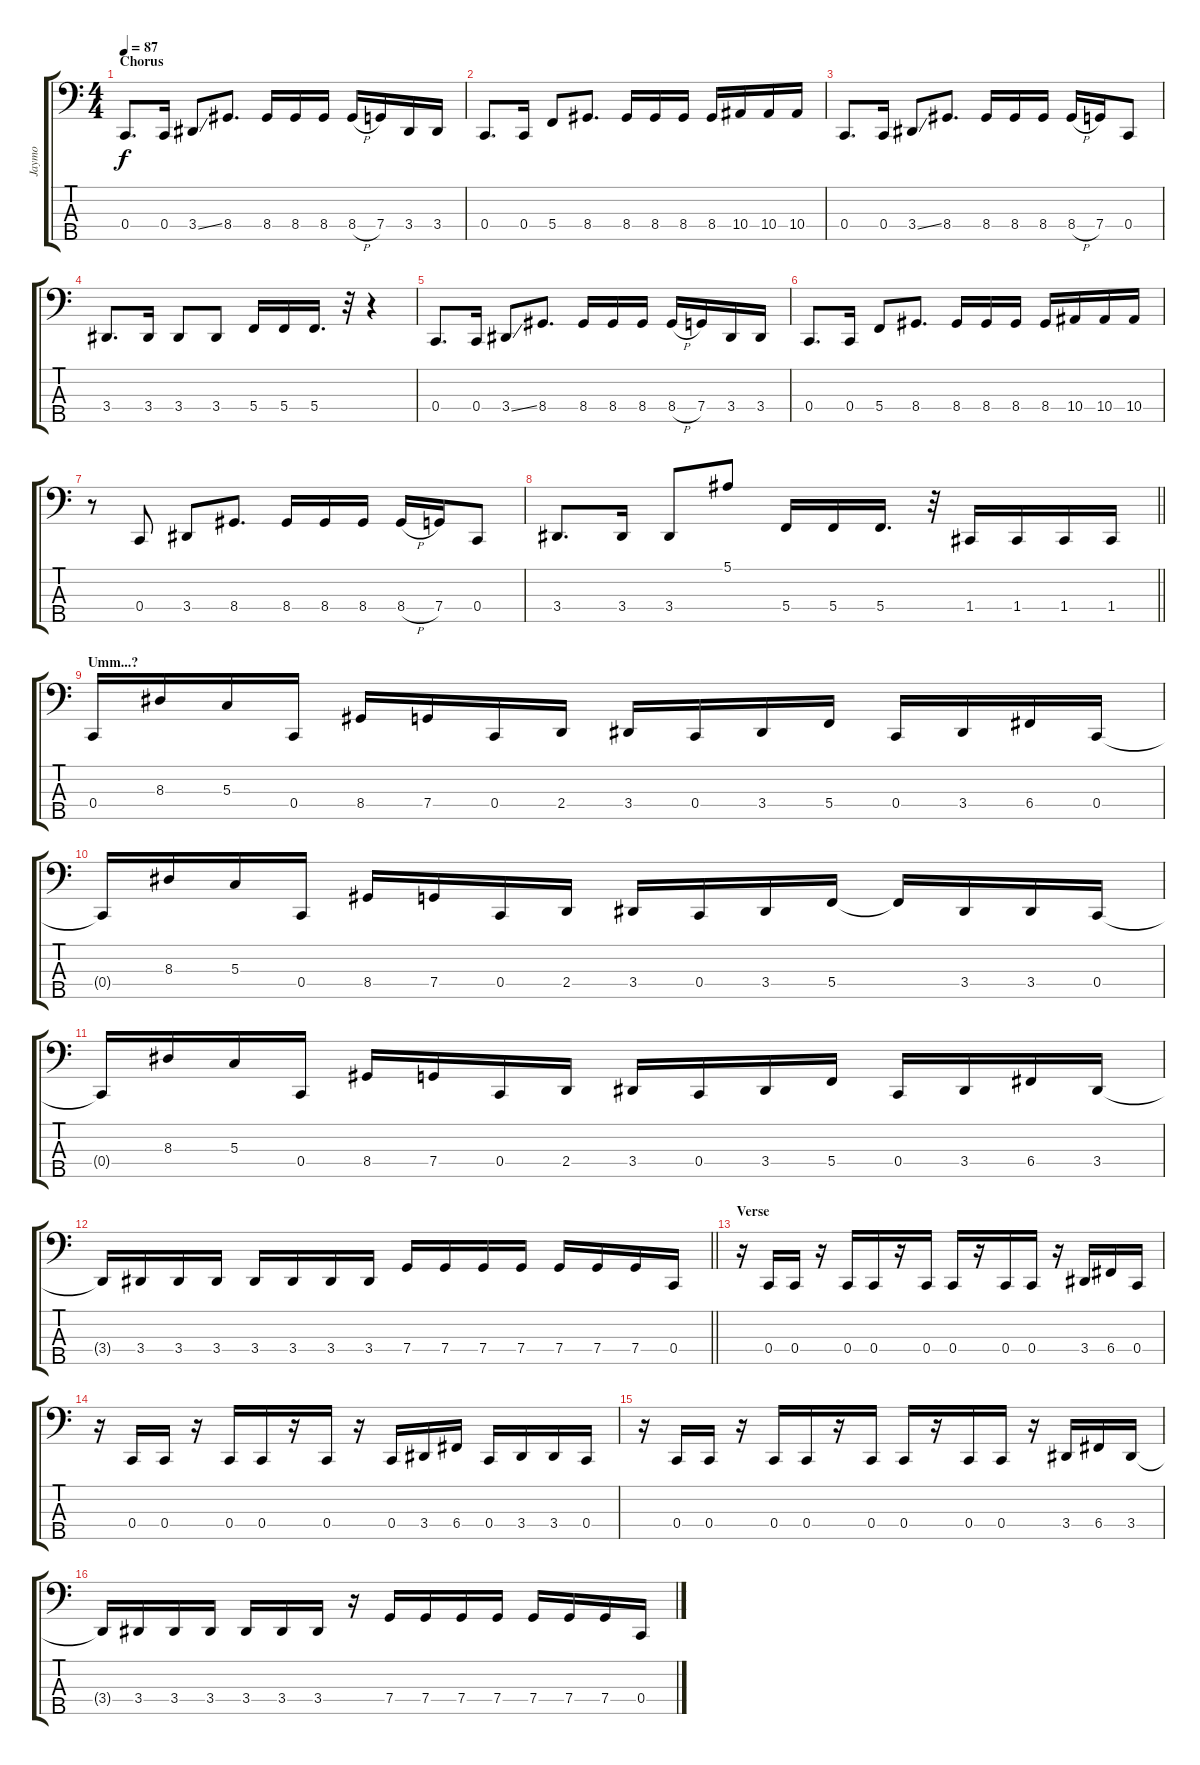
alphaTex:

\track ("Jaymo" "Jaymo") {instrument electricbassfinger}
\staff {score tabs}
\tuning (F2 C2 G1 C1 A0) {hide}
\ts (4 4)
\section ("" "Chorus")
\tempo 87
\clef f4
\ks c
0.4.8{d dy f} 0.4.16 3.4{ss}.8 8.4.8{d} 8.4.16 8.4.16 8.4.16 8.4{h}.16 7.4.16 3.4.16 3.4.16 |
0.4.8{d} 0.4.16 5.4.8 8.4.8{d} 8.4.16 8.4.16 8.4.16 8.4.16 10.4.16 10.4.16 10.4.16 |
0.4.8{d} 0.4.16 3.4{ss}.8 8.4.8{d} 8.4.16 8.4.16 8.4.16 8.4{h}.16 7.4.16 0.4.8 |
3.4.8{d} 3.4.16 3.4.8 3.4.8 5.4.16 5.4.16 5.4.16{d} r.32 r.4 |
0.4.8{d} 0.4.16 3.4{ss}.8 8.4.8{d} 8.4.16 8.4.16 8.4.16 8.4{h}.16 7.4.16 3.4.16 3.4.16 |
0.4.8{d} 0.4.16 5.4.8 8.4.8{d} 8.4.16 8.4.16 8.4.16 8.4.16 10.4.16 10.4.16 10.4.16 |
r.8 0.4.8 3.4.8 8.4.8{d} 8.4.16 8.4.16 8.4.16 8.4{h}.16 7.4.16 0.4.8 |
\barLineRight lightlight
3.4.8{d} 3.4.16 3.4.8 5.1.8 5.4.16 5.4.16 5.4.16{d} r.32 1.4.16 1.4.16 1.4.16 1.4.16 |
\section ("" "Umm...?")
0.4.16 8.3.16 5.3.16 0.4.16 8.4.16 7.4.16 0.4.16 2.4.16 3.4.16 0.4.16 3.4.16 5.4.16 0.4.16 3.4.16 6.4.16 0.4.16 |
0.4{t}.16 8.3.16 5.3.16 0.4.16 8.4.16 7.4.16 0.4.16 2.4.16 3.4.16 0.4.16 3.4.16 5.4.16 5.4{t}.16 3.4.16 3.4.16 0.4.16 |
0.4{t}.16 8.3.16 5.3.16 0.4.16 8.4.16 7.4.16 0.4.16 2.4.16 3.4.16 0.4.16 3.4.16 5.4.16 0.4.16 3.4.16 6.4.16 3.4.16 |
\barLineRight lightlight
3.4{t}.16 3.4.16 3.4.16 3.4.16 3.4.16 3.4.16 3.4.16 3.4.16 7.4.16 7.4.16 7.4.16 7.4.16 7.4.16 7.4.16 7.4.16 0.4.16 |
\section ("" "Verse")
r.16 0.4.16 0.4.16 r.16 0.4.16 0.4.16 r.16 0.4.16 0.4.16 r.16 0.4.16 0.4.16{txt ""} r.16 3.4.16 6.4.16 0.4.16 |
r.16 0.4.16 0.4.16 r.16 0.4.16 0.4.16 r.16 0.4.16 r.16 0.4.16 3.4.16 6.4.16 0.4.16 3.4.16 3.4.16 0.4.16 |
r.16 0.4.16 0.4.16 r.16 0.4.16 0.4.16 r.16 0.4.16 0.4.16 r.16 0.4.16 0.4.16 r.16 3.4.16 6.4.16 3.4.16 |
3.4{t}.16 3.4.16 3.4.16 3.4.16 3.4.16 3.4.16 3.4.16 r.16 7.4.16 7.4.16 7.4.16 7.4.16 7.4.16 7.4.16 7.4.16 0.4.16
